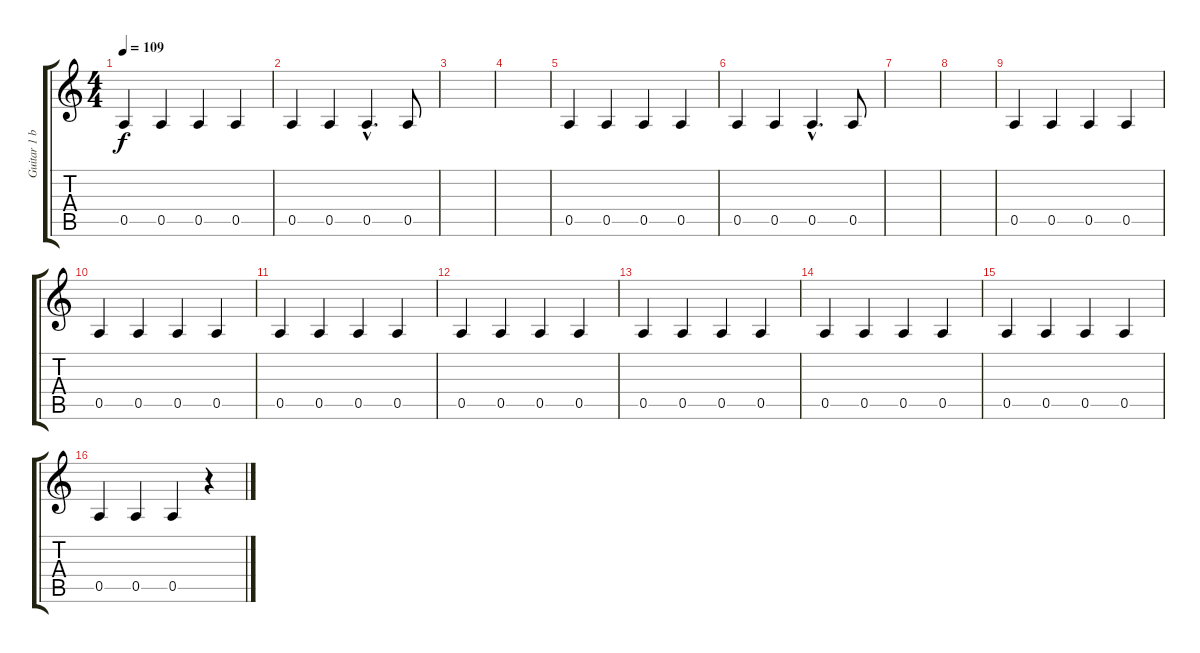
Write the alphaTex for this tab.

\track ("Guitar 1 bass" "Guitar 1 b") {instrument acousticguitarnylon}
\staff {score tabs}
\tuning (E4 B3 G3 D3 A2 E2) {hide}
\ts (4 4)
\tempo 109
\clef g2
\ks c
0.5.4{dy f} 0.5.4 0.5.4 0.5.4 |
0.5.4 0.5.4 0.5{hac}.4{d} 0.5.8 |
|
|
0.5.4 0.5.4 0.5.4 0.5.4 |
0.5.4 0.5.4 0.5{hac}.4{d} 0.5.8 |
|
|
0.5.4 0.5.4 0.5.4 0.5.4 |
0.5.4 0.5.4 0.5.4 0.5.4 |
0.5.4 0.5.4 0.5.4 0.5.4 |
0.5.4 0.5.4 0.5.4 0.5.4 |
0.5.4 0.5.4 0.5.4 0.5.4 |
0.5.4 0.5.4 0.5.4 0.5.4 |
0.5.4 0.5.4 0.5.4 0.5.4 |
0.5.4 0.5.4 0.5.4 r.4
